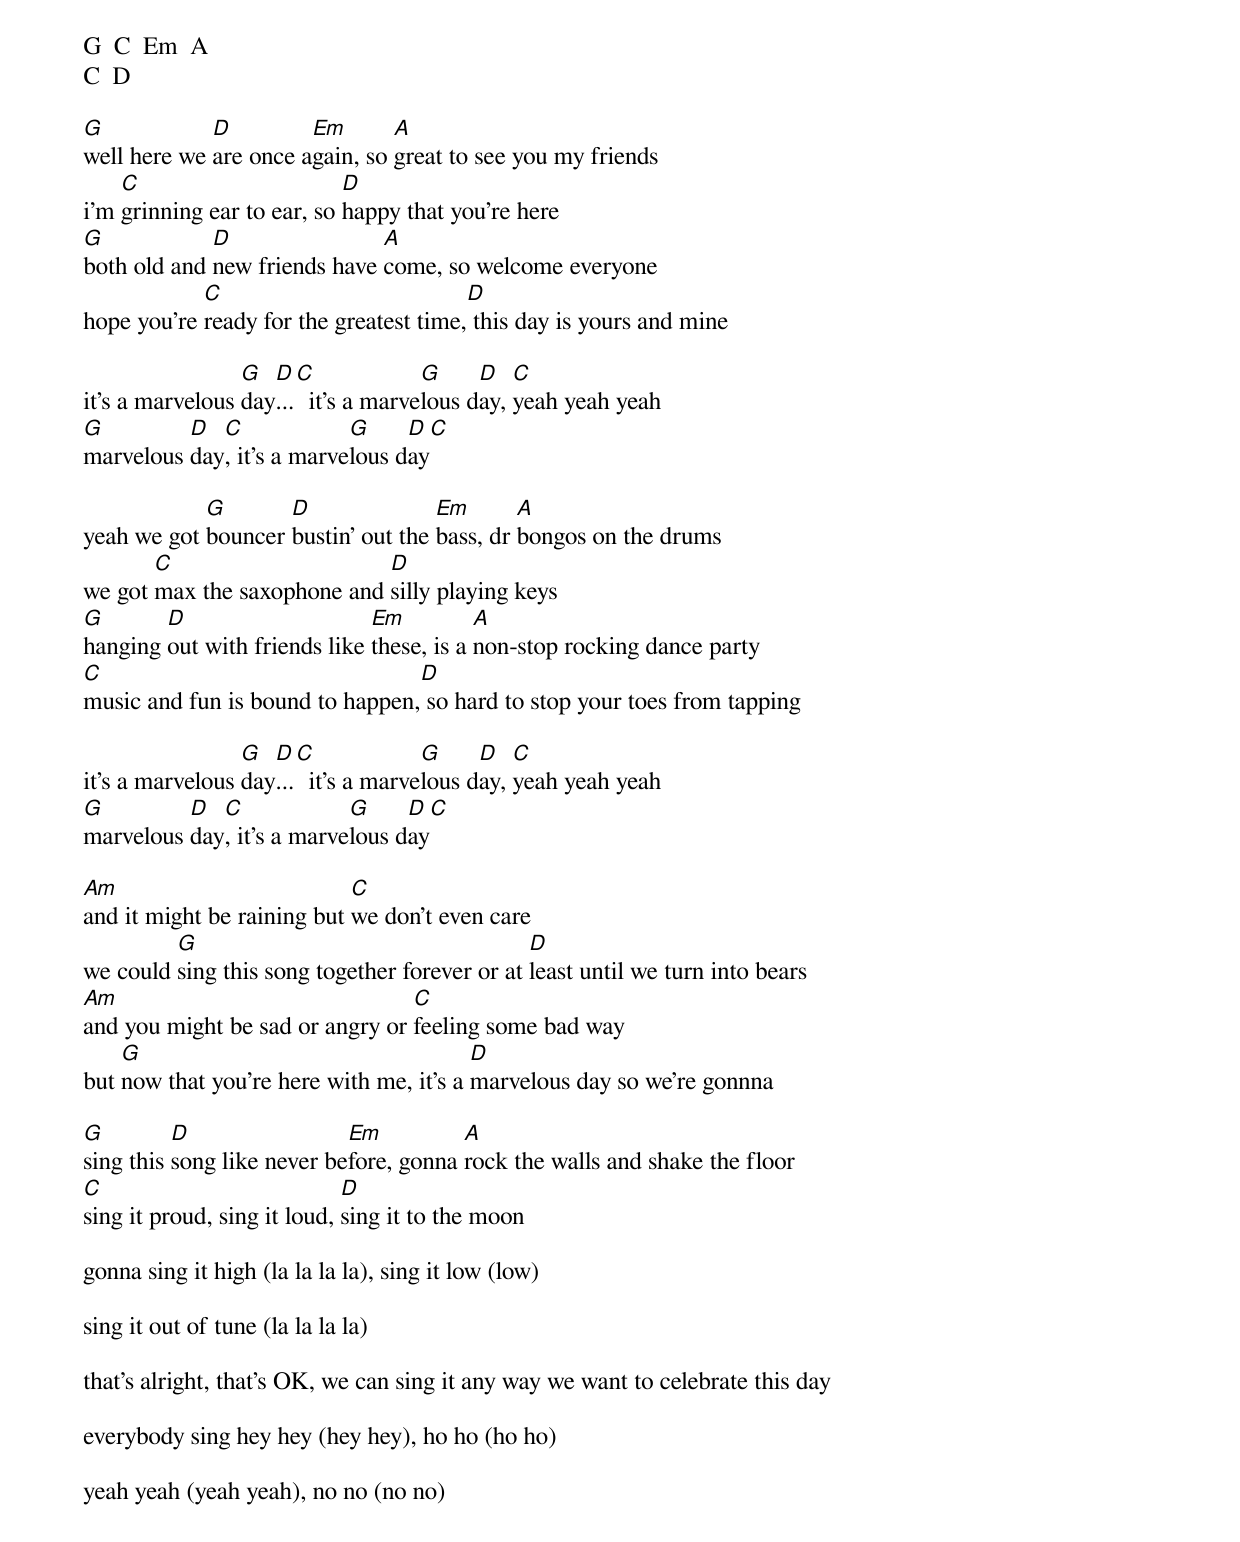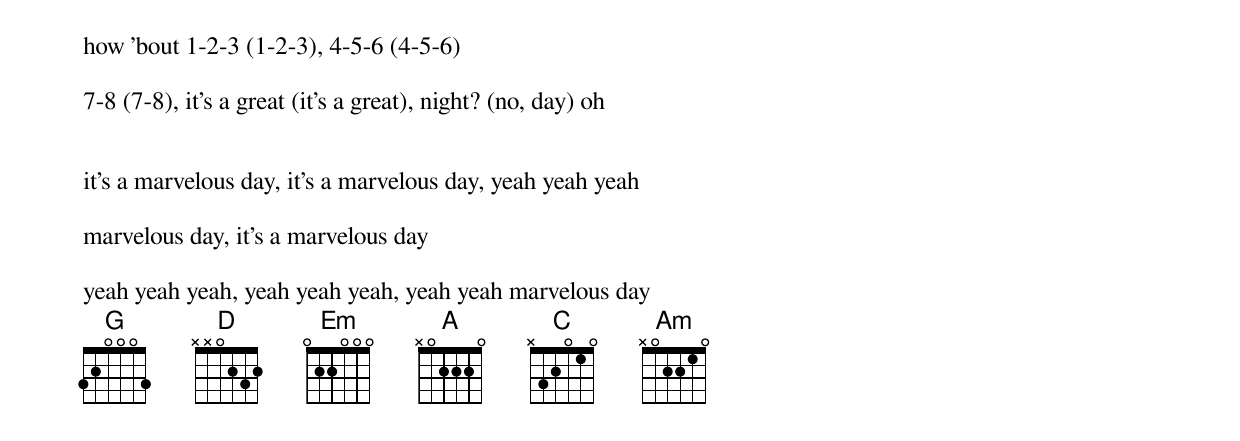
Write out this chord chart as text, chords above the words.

G  C  Em  A
C  D

G            D         Em       A
well here we are once again, so great to see you my friends
    C                       D
i'm grinning ear to ear, so happy that you're here
G            D                A
both old and new friends have come, so welcome everyone
            C                           D
hope you're ready for the greatest time, this day is yours and mine

                 G  D  C             G     D   C
it's a marvelous day...  it's a marvelous day, yeah yeah yeah
G         D  C             G     D  C
marvelous day, it's a marvelous day

            G       D               Em       A
yeah we got bouncer bustin' out the bass, dr bongos on the drums
       C                     D
we got max the saxophone and silly playing keys
G       D                     Em          A
hanging out with friends like these, is a non-stop rocking dance party
C                                D
music and fun is bound to happen, so hard to stop your toes from tapping

                 G  D  C             G     D   C
it's a marvelous day...  it's a marvelous day, yeah yeah yeah
G         D  C             G     D  C
marvelous day, it's a marvelous day

Am                          C
and it might be raining but we don't even care
         G                                     D
we could sing this song together forever or at least until we turn into bears
Am                               C
and you might be sad or angry or feeling some bad way
    G                                    D
but now that you're here with me, it's a marvelous day so we're gonnna

G         D                 Em          A
sing this song like never before, gonna rock the walls and shake the floor
C                            D
sing it proud, sing it loud, sing it to the moon

gonna sing it high (la la la la), sing it low (low)

sing it out of tune (la la la la)

that's alright, that's OK, we can sing it any way we want to celebrate this day

everybody sing hey hey (hey hey), ho ho (ho ho)

yeah yeah (yeah yeah), no no (no no)

how 'bout 1-2-3 (1-2-3), 4-5-6 (4-5-6)

7-8 (7-8), it's a great (it's a great), night? (no, day) oh


it's a marvelous day, it's a marvelous day, yeah yeah yeah

marvelous day, it's a marvelous day

yeah yeah yeah, yeah yeah yeah, yeah yeah marvelous day
